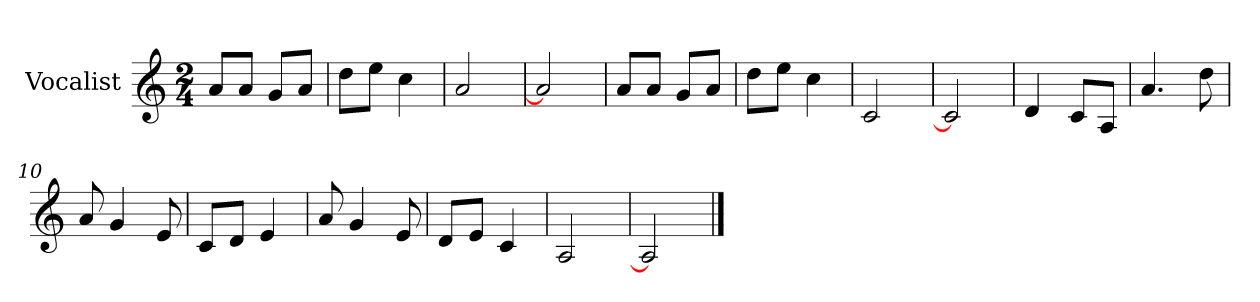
**kern
*part1
*staff1
*I"Vocalist
*k[]
*C:
*M2/4
=
8aL
8aJ
8gL
8aJ
=1
8ddL
8eeJ
4cc
=2
2a
=3
2a]
=4
8aL
8aJ
8gL
8aJ
=5
8ddL
8eeJ
4cc
=6
2c
=7
2c]
=8
4d
8cL
8AJ
=9
4.a
8dd
=10
8a
4g
8e
=11
8cL
8dJ
4e
=12
8a
4g
8e
=13
8dL
8eJ
4c
=14
2A
=15
2A]
==
*-
